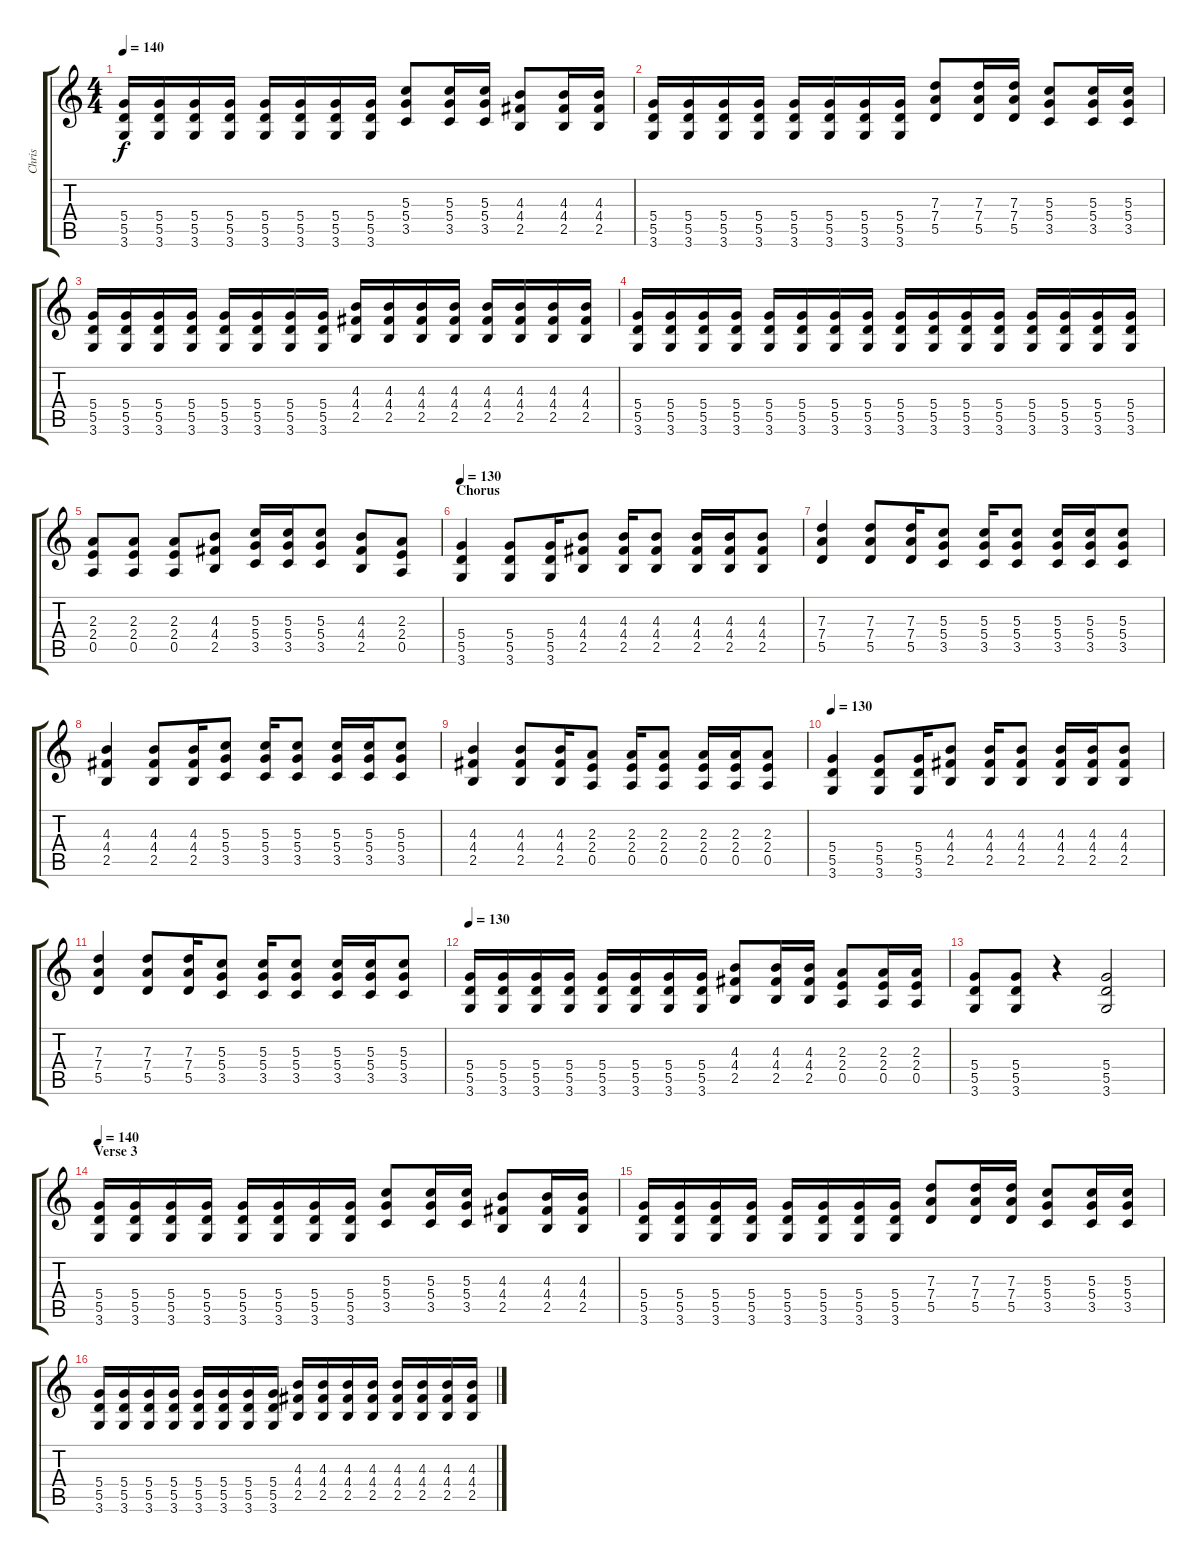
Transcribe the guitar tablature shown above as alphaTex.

\track ("Chris" "Chris") {instrument distortionguitar}
\staff {score tabs}
\tuning (E4 B3 G3 D3 A2 E2) {hide}
\ts (4 4)
\tempo 140
\clef g2
\ks c
(5.4 5.5 3.6).16{dy f} (5.4 5.5 3.6).16 (5.4 5.5 3.6).16 (5.4 5.5 3.6).16 (5.4 5.5 3.6).16 (5.4 5.5 3.6).16 (5.4 5.5 3.6).16 (5.4 5.5 3.6).16 (5.3 5.4 3.5).8 (5.3 5.4 3.5).16 (5.3 5.4 3.5).16 (4.3 4.4 2.5).8 (4.3 4.4 2.5).16 (4.3 4.4 2.5).16 |
(5.4 5.5 3.6).16 (5.4 5.5 3.6).16 (5.4 5.5 3.6).16 (5.4 5.5 3.6).16 (5.4 5.5 3.6).16 (5.4 5.5 3.6).16 (5.4 5.5 3.6).16 (5.4 5.5 3.6).16 (7.3 7.4 5.5).8 (7.3 7.4 5.5).16 (7.3 7.4 5.5).16 (5.3 5.4 3.5).8 (5.3 5.4 3.5).16 (5.3 5.4 3.5).16 |
(5.4 5.5 3.6).16 (5.4 5.5 3.6).16 (5.4 5.5 3.6).16 (5.4 5.5 3.6).16 (5.4 5.5 3.6).16 (5.4 5.5 3.6).16 (5.4 5.5 3.6).16 (5.4 5.5 3.6).16 (4.3 4.4 2.5).16 (4.3 4.4 2.5).16 (4.3 4.4 2.5).16 (4.3 4.4 2.5).16 (4.3 4.4 2.5).16 (4.3 4.4 2.5).16 (4.3 4.4 2.5).16 (4.3 4.4 2.5).16 |
(5.4 5.5 3.6).16 (5.4 5.5 3.6).16 (5.4 5.5 3.6).16 (5.4 5.5 3.6).16 (5.4 5.5 3.6).16 (5.4 5.5 3.6).16 (5.4 5.5 3.6).16 (5.4 5.5 3.6).16 (5.4 5.5 3.6).16 (5.4 5.5 3.6).16 (5.4 5.5 3.6).16 (5.4 5.5 3.6).16 (5.4 5.5 3.6).16 (5.4 5.5 3.6).16 (5.4 5.5 3.6).16 (5.4 5.5 3.6).16 |
(2.3 2.4 0.5).8 (2.3 2.4 0.5).8 (2.3 2.4 0.5).8 (4.3 4.4 2.5).8 (5.3 5.4 3.5).16 (5.3 5.4 3.5).16 (5.3 5.4 3.5).8 (4.3 4.4 2.5).8 (2.3 2.4 0.5).8 |
\section ("" "Chorus")
\tempo 160
\tempo 130
(5.4 5.5 3.6).4 (5.4 5.5 3.6).8 (5.4 5.5 3.6).16 (4.3 4.4 2.5).8 (4.3 4.4 2.5).16 (4.3 4.4 2.5).8 (4.3 4.4 2.5).16 (4.3 4.4 2.5).16 (4.3 4.4 2.5).8 |
(7.3 7.4 5.5).4 (7.3 7.4 5.5).8 (7.3 7.4 5.5).16 (5.3 5.4 3.5).8 (5.3 5.4 3.5).16 (5.3 5.4 3.5).8 (5.3 5.4 3.5).16 (5.3 5.4 3.5).16 (5.3 5.4 3.5).8 |
(4.3 4.4 2.5).4 (4.3 4.4 2.5).8 (4.3 4.4 2.5).16 (5.3 5.4 3.5).8 (5.3 5.4 3.5).16 (5.3 5.4 3.5).8 (5.3 5.4 3.5).16 (5.3 5.4 3.5).16 (5.3 5.4 3.5).8 |
(4.3 4.4 2.5).4 (4.3 4.4 2.5).8 (4.3 4.4 2.5).16 (2.3 2.4 0.5).8 (2.3 2.4 0.5).16 (2.3 2.4 0.5).8 (2.3 2.4 0.5).16 (2.3 2.4 0.5).16 (2.3 2.4 0.5).8 |
\tempo 130
(5.4 5.5 3.6).4 (5.4 5.5 3.6).8 (5.4 5.5 3.6).16 (4.3 4.4 2.5).8 (4.3 4.4 2.5).16 (4.3 4.4 2.5).8 (4.3 4.4 2.5).16 (4.3 4.4 2.5).16 (4.3 4.4 2.5).8 |
(7.3 7.4 5.5).4 (7.3 7.4 5.5).8 (7.3 7.4 5.5).16 (5.3 5.4 3.5).8 (5.3 5.4 3.5).16 (5.3 5.4 3.5).8 (5.3 5.4 3.5).16 (5.3 5.4 3.5).16 (5.3 5.4 3.5).8 |
\tempo 150
\tempo 130
(5.4 5.5 3.6).16 (5.4 5.5 3.6).16 (5.4 5.5 3.6).16 (5.4 5.5 3.6).16 (5.4 5.5 3.6).16 (5.4 5.5 3.6).16 (5.4 5.5 3.6).16 (5.4 5.5 3.6).16 (4.3 4.4 2.5).8 (4.3 4.4 2.5).16 (4.3 4.4 2.5).16 (2.3 2.4 0.5).8 (2.3 2.4 0.5).16 (2.3 2.4 0.5).16 |
(5.4 5.5 3.6).8 (5.4 5.5 3.6).8 r.4 (5.4 5.5 3.6).2 |
\section ("" "Verse 3")
\tempo 130
\tempo 140
(5.4 5.5 3.6).16 (5.4 5.5 3.6).16 (5.4 5.5 3.6).16 (5.4 5.5 3.6).16 (5.4 5.5 3.6).16 (5.4 5.5 3.6).16 (5.4 5.5 3.6).16 (5.4 5.5 3.6).16 (5.3 5.4 3.5).8 (5.3 5.4 3.5).16 (5.3 5.4 3.5).16 (4.3 4.4 2.5).8 (4.3 4.4 2.5).16 (4.3 4.4 2.5).16 |
(5.4 5.5 3.6).16 (5.4 5.5 3.6).16 (5.4 5.5 3.6).16 (5.4 5.5 3.6).16 (5.4 5.5 3.6).16 (5.4 5.5 3.6).16 (5.4 5.5 3.6).16 (5.4 5.5 3.6).16 (7.3 7.4 5.5).8 (7.3 7.4 5.5).16 (7.3 7.4 5.5).16 (5.3 5.4 3.5).8 (5.3 5.4 3.5).16 (5.3 5.4 3.5).16 |
(5.4 5.5 3.6).16 (5.4 5.5 3.6).16 (5.4 5.5 3.6).16 (5.4 5.5 3.6).16 (5.4 5.5 3.6).16 (5.4 5.5 3.6).16 (5.4 5.5 3.6).16 (5.4 5.5 3.6).16 (4.3 4.4 2.5).16 (4.3 4.4 2.5).16 (4.3 4.4 2.5).16 (4.3 4.4 2.5).16 (4.3 4.4 2.5).16 (4.3 4.4 2.5).16 (4.3 4.4 2.5).16 (4.3 4.4 2.5).16
